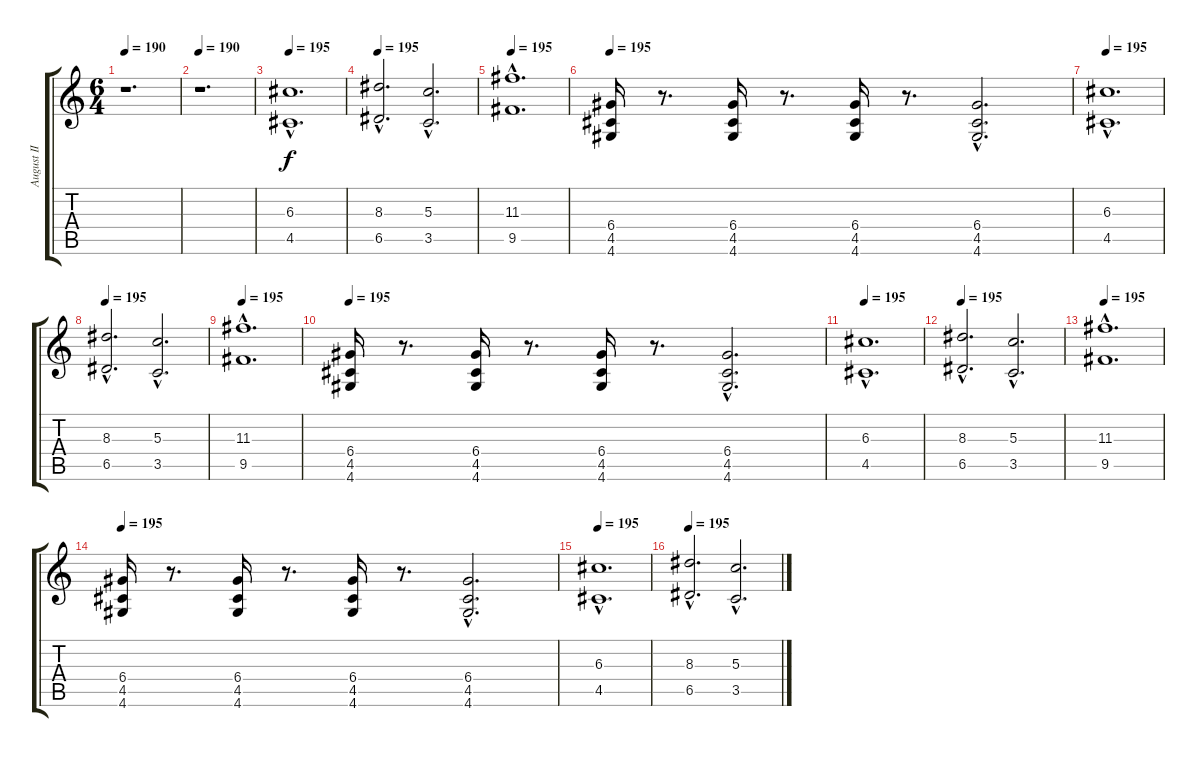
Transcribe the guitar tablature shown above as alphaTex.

\track ("August II" "August II") {instrument distortionguitar}
\staff {score tabs}
\tuning (E4 B3 G3 D3 A2 E2) {hide}
\ts (6 4)
\tempo 190
\clef g2
\ks c
r.1{d dy f} |
\tempo 190
r.1{d} |
\tempo 195
(6.3{hac} 4.5{hac}).1{d volume 8 balance 0} |
\tempo 195
(8.3{hac} 6.5{hac}).2{d} (5.3{hac} 3.5{hac}).2{d} |
\tempo 195
(11.3{hac} 9.5{hac}).1{d} |
\tempo 195
(6.4 4.5 4.6).16 r.8{d} (6.4 4.5 4.6).16 r.8{d} (6.4 4.5 4.6).16 r.8{d} (6.4{hac} 4.5{hac} 4.6{hac}).2{d} |
\tempo 195
(6.3{hac} 4.5{hac}).1{d volume 8 balance 0} |
\tempo 195
(8.3{hac} 6.5{hac}).2{d} (5.3{hac} 3.5{hac}).2{d} |
\tempo 195
(11.3{hac} 9.5{hac}).1{d} |
\tempo 195
(6.4 4.5 4.6).16 r.8{d} (6.4 4.5 4.6).16 r.8{d} (6.4 4.5 4.6).16 r.8{d} (6.4{hac} 4.5{hac} 4.6{hac}).2{d} |
\tempo 195
(6.3{hac} 4.5{hac}).1{d volume 8 balance 0} |
\tempo 195
(8.3{hac} 6.5{hac}).2{d} (5.3{hac} 3.5{hac}).2{d} |
\tempo 195
(11.3{hac} 9.5{hac}).1{d} |
\tempo 195
(6.4 4.5 4.6).16 r.8{d} (6.4 4.5 4.6).16 r.8{d} (6.4 4.5 4.6).16 r.8{d} (6.4{hac} 4.5{hac} 4.6{hac}).2{d} |
\tempo 195
(6.3{hac} 4.5{hac}).1{d volume 8 balance 0} |
\tempo 195
(8.3{hac} 6.5{hac}).2{d} (5.3{hac} 3.5{hac}).2{d}
